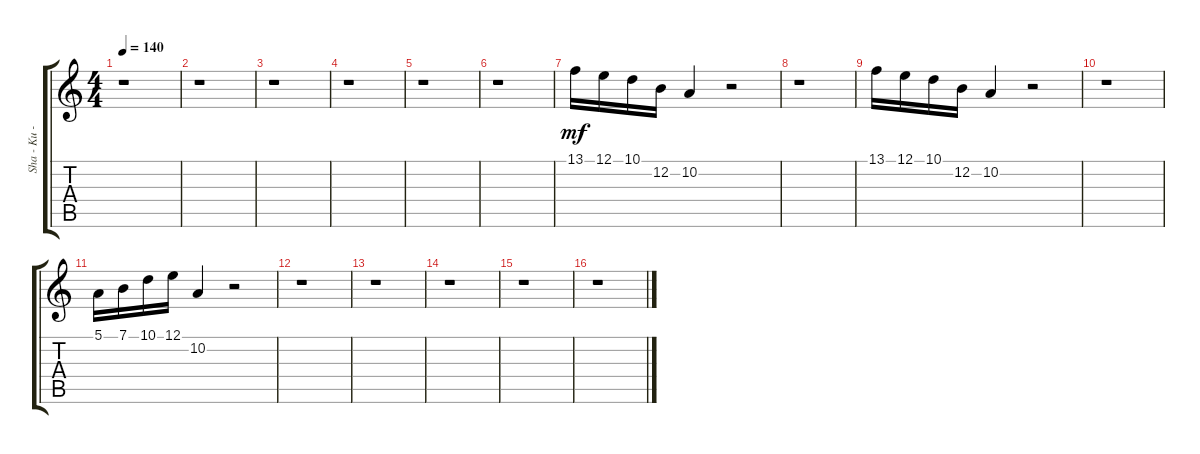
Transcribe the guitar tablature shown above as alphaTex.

\track ("Sha - Ku - Ha - Chi                 " "Sha - Ku -") {instrument shakuhachi}
\staff {score tabs}
\tuning (E4 B3 G3 D3 A2 E2) {hide}
\ts (4 4)
\tempo 140
\clef g2
\ks c
r.1{dy mf} |
r.1 |
r.1 |
r.1 |
r.1 |
r.1 |
13.1.16 12.1.16 10.1.16 12.2.16 10.2.4 r.2 |
r.1 |
13.1.16 12.1.16 10.1.16 12.2.16 10.2.4 r.2 |
r.1 |
5.1.16 7.1.16 10.1.16 12.1.16 10.2.4 r.2 |
r.1 |
r.1 |
r.1 |
r.1 |
r.1
